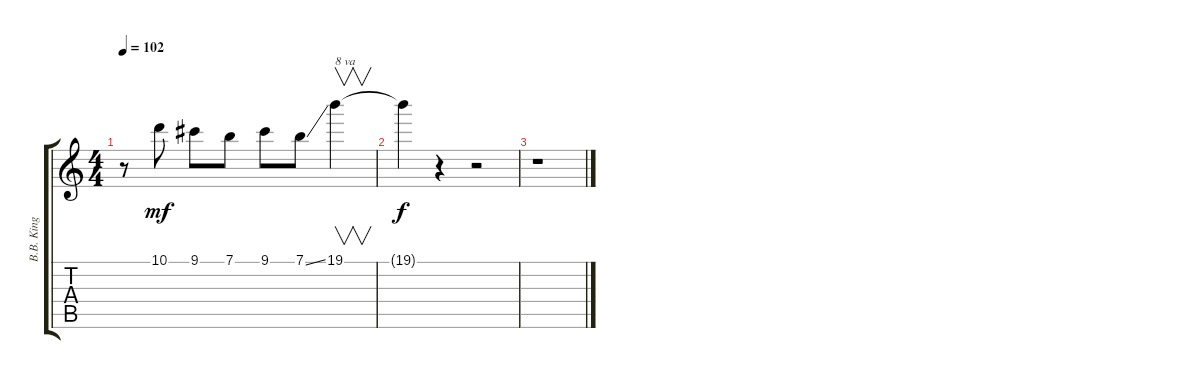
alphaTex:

\track ("B.B. King (Clean)" "B.B. King ") {instrument electricguitarjazz}
\staff {score tabs}
\tuning (E4 B3 G3 D3 A2 E2) {hide}
\ts (4 4)
\tempo 102
\clef g2
\ks c
r.8{dy mf} 10.1.8 9.1.8 7.1.8 9.1.8 7.1{ss}.8 19.1.4{v txt "8 va"} |
19.1{t}.4{dy f volume 4} r.4 r.2 |
r.1
